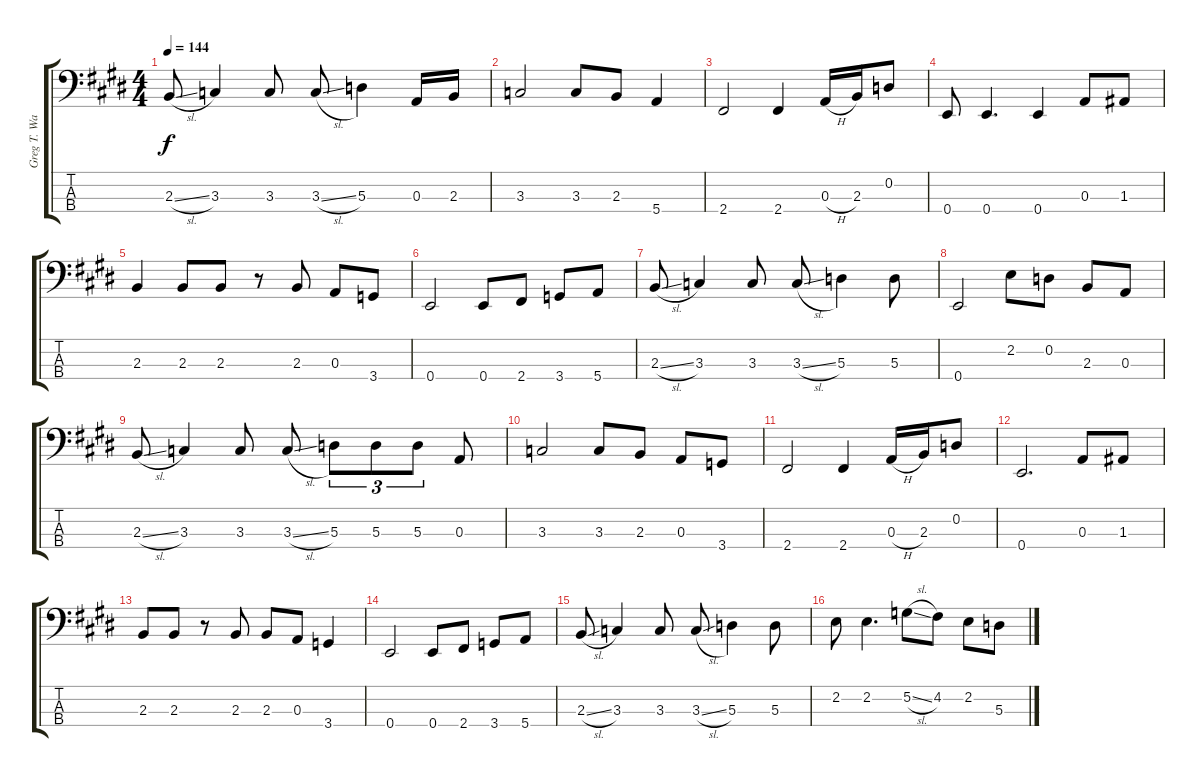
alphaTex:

\track ("Greg T. Walker Bass" "Greg T. Wa") {instrument electricbassfinger}
\staff {score tabs}
\tuning (G2 D2 A1 E1) {hide}
\ts (4 4)
\tempo 144
\clef f4
\ks c#minor
2.3{sl}.8{dy f} 3.3.4 3.3.8 3.3{sl}.8 5.3.4 0.3.16 2.3.16 |
3.3.2 3.3.8 2.3.8 5.4.4 |
2.4.2 2.4.4 0.3{h}.16 2.3.16 0.2.8 |
0.4.8 0.4.4{d} 0.4.4 0.3.8 1.3.8 |
2.3.4 2.3.8 2.3.8 r.8 2.3.8 0.3.8 3.4.8 |
0.4.2 0.4.8 2.4.8 3.4.8 5.4.8 |
2.3{sl}.8 3.3.4 3.3.8 3.3{sl}.8 5.3.4 5.3.8 |
0.4.2 2.2.8 0.2.8 2.3.8 0.3.8 |
2.3{sl}.8 3.3.4 3.3.8 3.3{sl}.8 5.3.8{tu (3 2)} 5.3.8{tu (3 2)} 5.3.8{tu (3 2)} 0.3.8 |
3.3.2 3.3.8 2.3.8 0.3.8 3.4.8 |
2.4.2 2.4.4 0.3{h}.16 2.3.16 0.2.8 |
0.4.2{d} 0.3.8 1.3.8 |
2.3.8 2.3.8 r.8 2.3.8 2.3.8 0.3.8 3.4.4 |
0.4.2 0.4.8 2.4.8 3.4.8 5.4.8 |
2.3{sl}.8 3.3.4 3.3.8 3.3{sl}.8 5.3.4 5.3.8 |
2.2.8 2.2.4{d} 5.2{sl}.8 4.2.8 2.2.8 5.3.8
